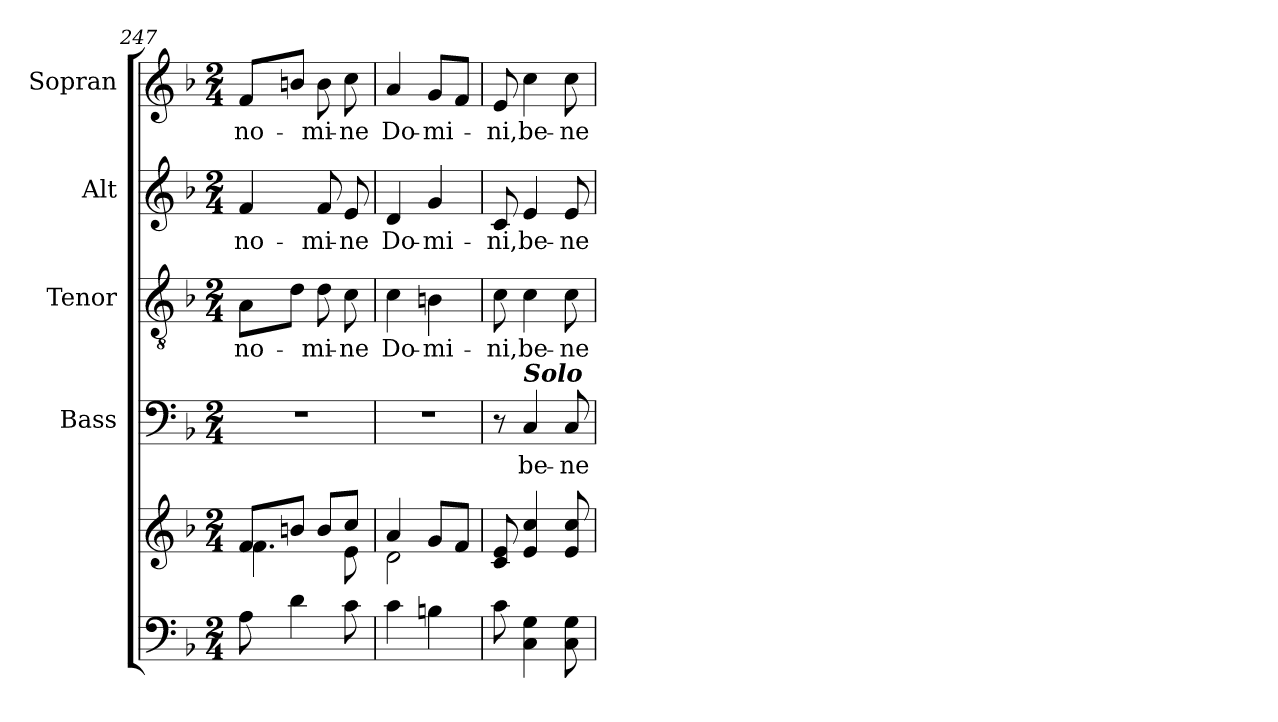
**kern	**kern	**kern	**text	**kern	**text	**kern	**text	**kern	**text
*part5	*part5	*part4	*part4	*part3	*part3	*part2	*part2	*part1	*part1
*staff6	*staff5	*staff4	*staff4	*staff3	*staff3	*staff2	*staff2	*staff1	*staff1
*	*	*I"Bass	*	*I"Tenor	*	*I"Alt	*	*I"Sopran	*
*	*	*I'B.	*	*I'T.	*	*I'A.	*	*I'S.	*
!!LO:PB:g=z
*clefF4	*clefG2	*clefF4	*	*clefGv2	*	*clefG2	*	*clefG2	*
*k[b-]	*k[b-]	*k[b-]	*	*k[b-]	*	*k[b-]	*	*k[b-]	*
*F:	*F:	*F:	*	*F:	*	*F:	*	*F:	*
*M2/4	*M2/4	*M2/4	*	*M2/4	*	*M2/4	*	*M2/4	*
=247	=247	=247	=247	=247	=247	=247	=247	=247	=247
*	*^	*	*	*	*	*	*	*	*
!	!	!	!	!	!	!LO:LY:b	!	!LO:LY:b	!	!LO:LY:b
8A\	8f/L	4.f\	2r	.	8A\L	no-	4f/	no-	8f/L	no-
4d\	8bn/J	.	.	.	8d\J	.	.	.	8bn/J	.
!	!	!	!	!	!	!LO:LY:b	!	!LO:LY:b	!	!LO:LY:b
.	8b/L	.	.	.	8d\	-mi-	8f/	-mi-	8b\	-mi-
!	!	!	!	!	!	!LO:LY:b	!	!LO:LY:b	!	!LO:LY:b
8c\	8cc/J	8e\	.	.	8c\	-ne	8e/	-ne	8cc\	-ne
=248	=248	=248	=248	=248	=248	=248	=248	=248	=248	=248
!	!	!	!	!	!	!LO:LY:b	!	!LO:LY:b	!	!LO:LY:b
4c\	4a/	2d\	2r	.	4c\	Do-	4d/	Do-	4a/	Do-
!	!	!	!	!	!	!LO:LY:b	!	!LO:LY:b	!	!LO:LY:b
4Bn\	8g/L	.	.	.	4Bn\	-mi-	4g/	-mi-	8g/L	-mi-
.	8f/J	.	.	.	.	.	.	.	8f/J	.
*	*v	*v	*	*	*	*	*	*	*	*
=249	=249	=249	=249	=249	=249	=249	=249	=249	=249
!	!	!	!	!	!LO:LY:b	!	!LO:LY:b	!	!LO:LY:b
8c\	8c/ 8e/	8r	.	8c\	-ni,	8c/	-ni,	8e/	-ni,
!	!	!LO:TX:a:Bi:t=Solo	!	!	!	!	!	!	!
!	!	!	!LO:LY:b	!	!LO:LY:b	!	!LO:LY:b	!	!LO:LY:b
4C\ 4G\	4e/ 4cc/	4C/	be-	4c\	be-	4e/	be-	4cc\	be-
!	!	!	!LO:LY:b	!	!LO:LY:b	!	!LO:LY:b	!	!LO:LY:b
8C\ 8G\	8e/ 8cc/	8C/	-ne-	8c\	-ne-	8e/	-ne-	8cc\	-ne-
=	=	=	=	=	=	=	=	=	=
*-	*-	*-	*-	*-	*-	*-	*-	*-	*-
